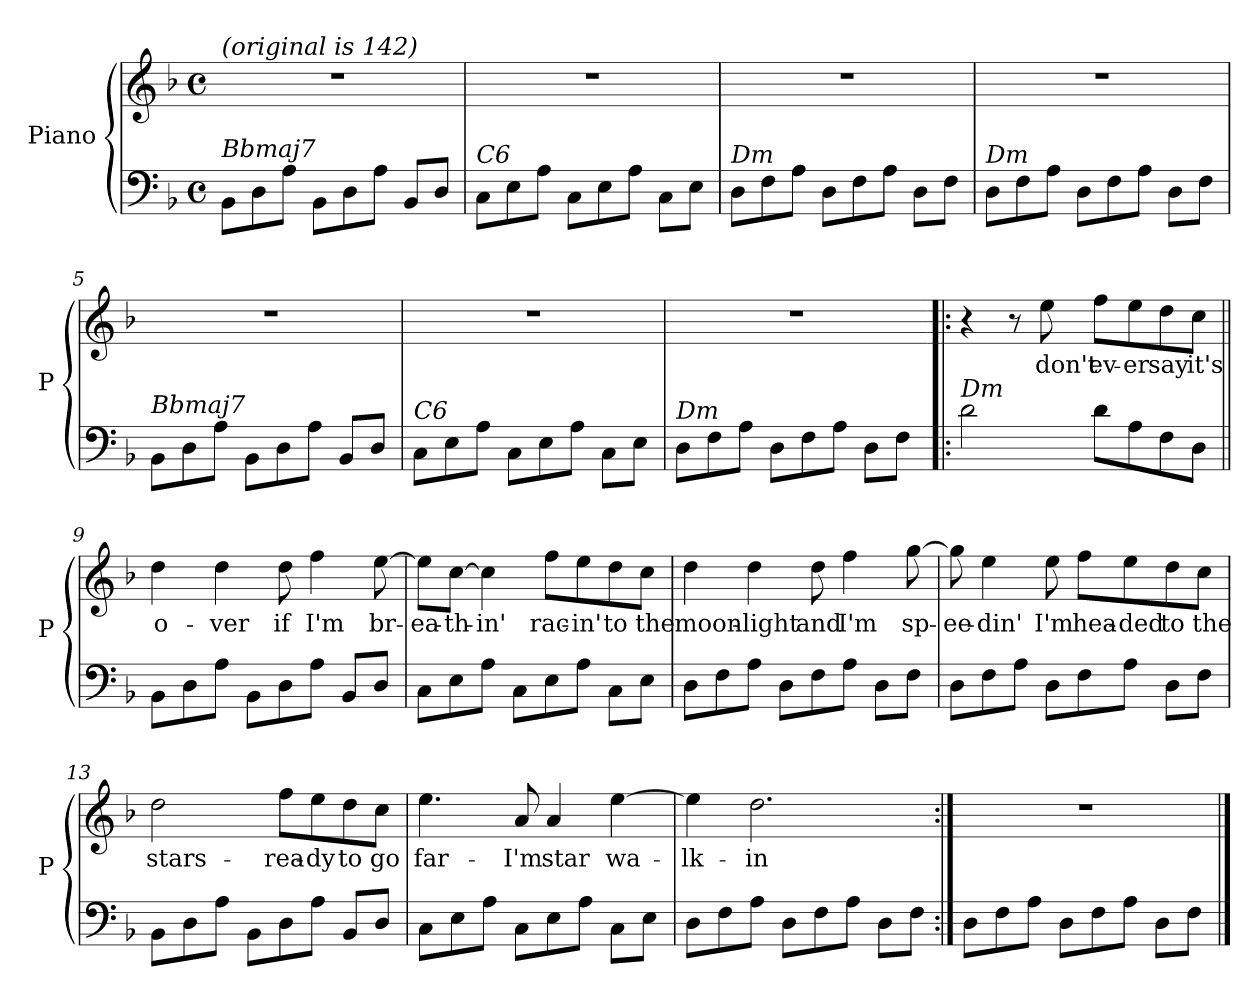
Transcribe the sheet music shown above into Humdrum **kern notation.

**kern	**kern	**text
*part1	*part1	*part1
*staff2	*staff1	*staff1
*I"Piano	*	*
*I'P	*	*
*clefF4	*clefG2	*
*k[b-]	*k[b-]	*
*M4/4	*M4/4	*
*met(c)	*met(c)	*
*MM123	*MM123	*
=1	=1	=1
!	!LO:TX:a:i:t=(original is 142)	!
!LO:TX:a:i:t=Bbmaj7	!	!
8BB-\L	1r	.
8D\	.	.
8A\J	.	.
8BB-\L	.	.
8D\	.	.
8A\J	.	.
8BB-/L	.	.
8D/J	.	.
=2	=2	=2
!LO:TX:a:i:t=C6	!	!
8C\L	1r	.
8E\	.	.
8A\J	.	.
8C\L	.	.
8E\	.	.
8A\J	.	.
8C\L	.	.
8E\J	.	.
=3	=3	=3
!LO:TX:a:i:t=Dm	!	!
8D\L	1r	.
8F\	.	.
8A\J	.	.
8D\L	.	.
8F\	.	.
8A\J	.	.
8D\L	.	.
8F\J	.	.
=4	=4	=4
!LO:TX:a:i:t=Dm	!	!
8D\L	1r	.
8F\	.	.
8A\J	.	.
8D\L	.	.
8F\	.	.
8A\J	.	.
8D\L	.	.
8F\J	.	.
=5	=5	=5
!LO:TX:a:i:t=Bbmaj7	!	!
8BB-\L	1r	.
8D\	.	.
8A\J	.	.
8BB-\L	.	.
8D\	.	.
8A\J	.	.
8BB-/L	.	.
8D/J	.	.
=6	=6	=6
!LO:TX:a:i:t=C6	!	!
8C\L	1r	.
8E\	.	.
8A\J	.	.
8C\L	.	.
8E\	.	.
8A\J	.	.
8C\L	.	.
8E\J	.	.
=7	=7	=7
!LO:TX:a:i:t=Dm	!	!
8D\L	1r	.
8F\	.	.
8A\J	.	.
8D\L	.	.
8F\	.	.
8A\J	.	.
8D\L	.	.
8F\J	.	.
!!LO:LB:g=z
=8!|:	=8!|:	=8!|:
!LO:TX:a:i:t=Dm	!	!
2d\	4r	.
.	8r	.
!	!	!LO:LY:b
.	8ee\	don't
!	!	!LO:LY:b
8d\L	8ff\L	ev-
!	!	!LO:LY:b
8A\	8ee\	-er
!	!	!LO:LY:b
8F\	8dd\	say
!	!	!LO:LY:b
8D\J	8cc\J	it's
=9||	=9||	=9||
!	!	!LO:LY:b
8BB-\L	4dd\	o-
8D\	.	.
!	!	!LO:LY:b
8A\J	4dd\	-ver
8BB-\L	.	.
!	!	!LO:LY:b
8D\	8dd\	if
!	!	!LO:LY:b
8A\J	4ff\	I'm
8BB-/L	.	.
!	!	!LO:LY:b
8D/J	[8ee\	br-
=10	=10	=10
!	!	!LO:LY:b
8C\L	8ee\L]	-ea-
!	!	!LO:LY:b
8E\	[8cc\J	-th-
!	!	!LO:LY:b
8A\J	4cc\]	-in'
8C\L	.	.
!	!	!LO:LY:b
8E\	8ff\L	rac-
!	!	!LO:LY:b
8A\J	8ee\	-in'
!	!	!LO:LY:b
8C\L	8dd\	to
!	!	!LO:LY:b
8E\J	8cc\J	the
=11	=11	=11
!	!	!LO:LY:b
8D\L	4dd\	moon-
8F\	.	.
!	!	!LO:LY:b
8A\J	4dd\	-light
8D\L	.	.
!	!	!LO:LY:b
8F\	8dd\	and
!	!	!LO:LY:b
8A\J	4ff\	-I'm
8D\L	.	.
!	!	!LO:LY:b
8F\J	[8gg\	sp-
!!LO:LB:g=z
=12	=12	=12
!	!	!LO:LY:b
8D\L	8gg\]	-ee-
!	!	!LO:LY:b
8F\	4ee\	-din'
8A\J	.	.
!	!	!LO:LY:b
8D\L	8ee\	I'm
!	!	!LO:LY:b
8F\	8ff\L	hea-
!	!	!LO:LY:b
8A\J	8ee\	-ded
!	!	!LO:LY:b
8D\L	8dd\	to
!	!	!LO:LY:b
8F\J	8cc\J	the
=13	=13	=13
!	!	!LO:LY:b
8BB-\L	2dd\	stars-
8D\	.	.
8A\J	.	.
8BB-\L	.	.
!	!	!LO:LY:b
8D\	8ff\L	rea-
!	!	!LO:LY:b
8A\J	8ee\	-dy
!	!	!LO:LY:b
8BB-/L	8dd\	to
!	!	!LO:LY:b
8D/J	8cc\J	go
=14	=14	=14
!	!	!LO:LY:b
8C\L	4.ee\	far-
8E\	.	.
8A\J	.	.
!	!	!LO:LY:b
8C\L	8a/	I'm
!	!	!LO:LY:b
8E\	4a/	star
8A\J	.	.
!	!	!LO:LY:b
8C\L	[4ee\	wa-
8E\J	.	.
=15	=15	=15
!	!	!LO:LY:b
8D\L	4ee\]	-lk-
8F\	.	.
!	!	!LO:LY:b
8A\J	2.dd\	-in
8D\L	.	.
8F\	.	.
8A\J	.	.
8D\L	.	.
8F\J	.	.
=16:|!	=16:|!	=16:|!
8D\L	1r	.
8F\	.	.
8A\J	.	.
8D\L	.	.
8F\	.	.
8A\J	.	.
8D\L	.	.
8F\J	.	.
==	==	==
*-	*-	*-
